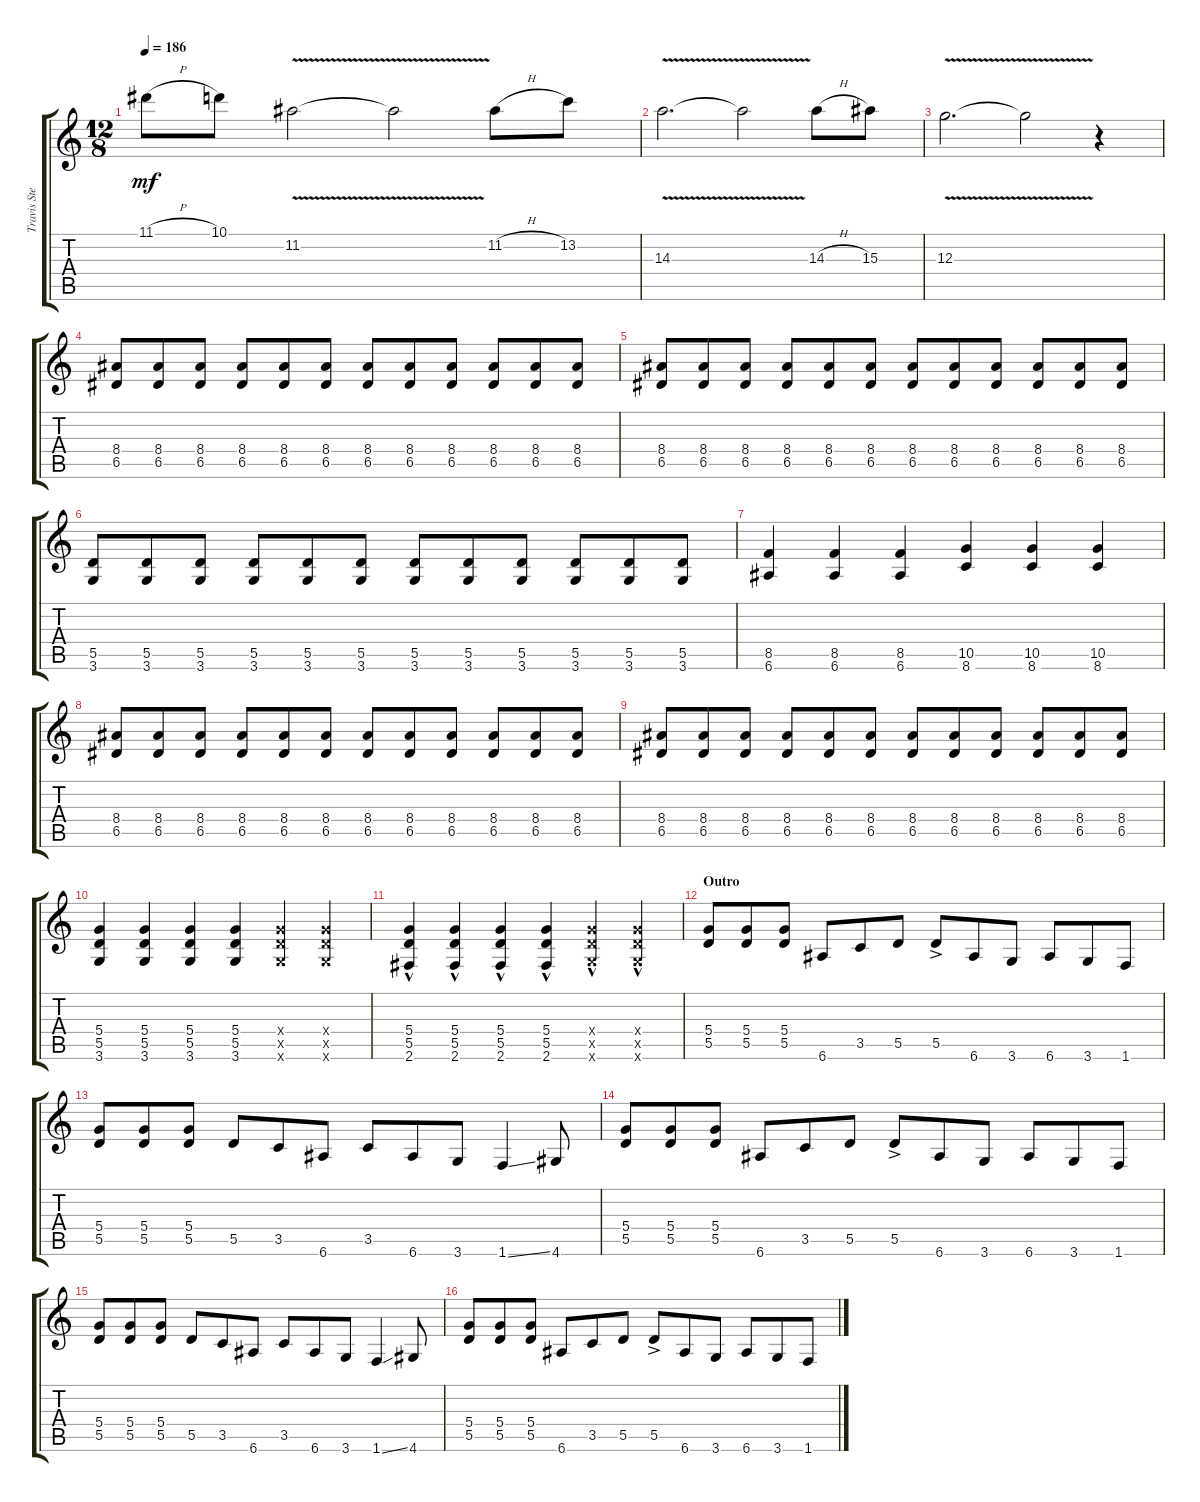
\track ("Travis Stever" "Travis Ste") {instrument overdrivenguitar}
\staff {score tabs}
\tuning (E4 B3 G3 D3 A2 E2) {hide}
\ts (12 8)
\tempo 186
\clef g2
\ks c
11.1{h}.8{dy mf} 10.1.8 11.2{v}.2 11.2{v t}.2 11.2{h}.8 13.2.8 |
14.3{v}.2{d} 14.3{v t}.2 14.3{h}.8 15.3.8 |
12.3{v}.2{d} 12.3{v t}.2 r.4 |
(8.4 6.5).8 (8.4 6.5).8 (8.4 6.5).8 (8.4 6.5).8 (8.4 6.5).8 (8.4 6.5).8 (8.4 6.5).8 (8.4 6.5).8 (8.4 6.5).8 (8.4 6.5).8 (8.4 6.5).8 (8.4 6.5).8 |
(8.4 6.5).8 (8.4 6.5).8 (8.4 6.5).8 (8.4 6.5).8 (8.4 6.5).8 (8.4 6.5).8 (8.4 6.5).8 (8.4 6.5).8 (8.4 6.5).8 (8.4 6.5).8 (8.4 6.5).8 (8.4 6.5).8 |
(5.5 3.6).8 (5.5 3.6).8 (5.5 3.6).8 (5.5 3.6).8 (5.5 3.6).8 (5.5 3.6).8 (5.5 3.6).8 (5.5 3.6).8 (5.5 3.6).8 (5.5 3.6).8 (5.5 3.6).8 (5.5 3.6).8 |
(8.5 6.6).4 (8.5 6.6).4 (8.5 6.6).4 (10.5 8.6).4 (10.5 8.6).4 (10.5 8.6).4 |
(8.4 6.5).8 (8.4 6.5).8 (8.4 6.5).8 (8.4 6.5).8 (8.4 6.5).8 (8.4 6.5).8 (8.4 6.5).8 (8.4 6.5).8 (8.4 6.5).8 (8.4 6.5).8 (8.4 6.5).8 (8.4 6.5).8 |
(8.4 6.5).8 (8.4 6.5).8 (8.4 6.5).8 (8.4 6.5).8 (8.4 6.5).8 (8.4 6.5).8 (8.4 6.5).8 (8.4 6.5).8 (8.4 6.5).8 (8.4 6.5).8 (8.4 6.5).8 (8.4 6.5).8 |
(5.4 5.5 3.6).4 (5.4 5.5 3.6).4 (5.4 5.5 3.6).4 (5.4 5.5 3.6).4 (5.4{x} 5.5{x} 3.6{x}).4 (5.4{x} 5.5{x} 3.6{x}).4 |
(5.4 5.5{hac} 2.6{hac}).4 (5.4 5.5{hac} 2.6{hac}).4 (5.4 5.5{hac} 2.6{hac}).4 (5.4 5.5{hac} 2.6{hac}).4 (5.4{x} 5.5{hac x} 3.6{hac x}).4 (5.4{x} 5.5{hac x} 3.6{hac x}).4 |
\section ("" "Outro")
(5.4 5.5).8 (5.4 5.5).8 (5.4 5.5).8 6.6.8 3.5.8 5.5.8 5.5{ac}.8 6.6.8 3.6.8 6.6.8 3.6.8 1.6.8 |
(5.4 5.5).8 (5.4 5.5).8 (5.4 5.5).8 5.5.8 3.5.8 6.6.8 3.5.8 6.6.8 3.6.8 1.6{ss}.4 4.6.8 |
(5.4 5.5).8 (5.4 5.5).8 (5.4 5.5).8 6.6.8 3.5.8 5.5.8 5.5{ac}.8 6.6.8 3.6.8 6.6.8 3.6.8 1.6.8 |
(5.4 5.5).8 (5.4 5.5).8 (5.4 5.5).8 5.5.8 3.5.8 6.6.8 3.5.8 6.6.8 3.6.8 1.6{ss}.4 4.6.8 |
(5.4 5.5).8 (5.4 5.5).8 (5.4 5.5).8 6.6.8 3.5.8 5.5.8 5.5{ac}.8 6.6.8 3.6.8 6.6.8 3.6.8 1.6.8
